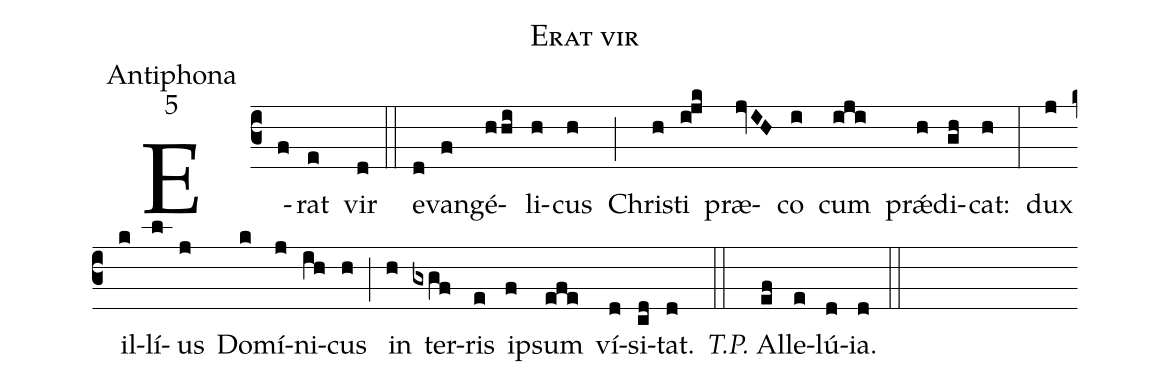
name:Erat vir;
office-part:Antiphona;
mode:5;
%%
(c3) E(f)rat(e) vir(d) (::)
e(d)van(f)gé(hhi)li(h)cus(h) (;) Chri(h)sti(i!jk) præ(jvIH)co(i) cum(iji) prǽ(h)di(gh)cat:(h) (:)
dux(j) il(k)lí(l)us(j) Do(k)mí(j)ni(ih)cus(h) (;) in(h) ter(gxgf)ris(e) i(f)psum(efe) ví(d)si(cd)tat.(d) (::) <i>T.P.</i> Al(ef)le(e)lú(d)ia.(d) (::)
